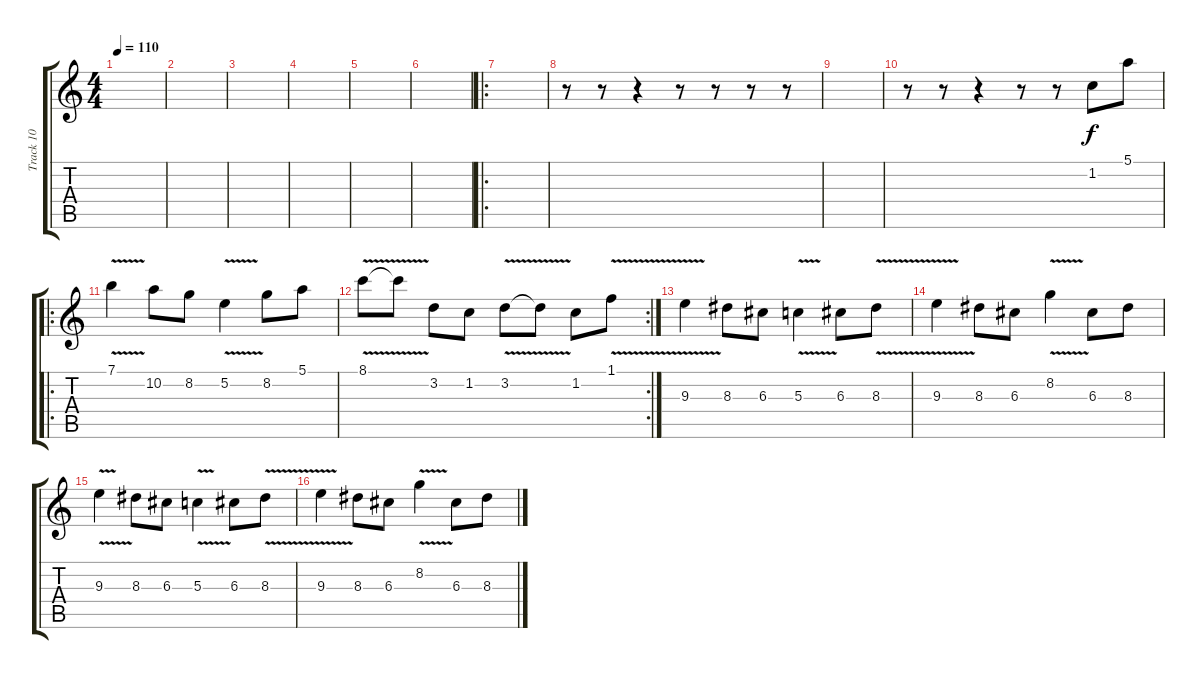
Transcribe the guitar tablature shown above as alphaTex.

\track ("Track 10" "Track 10") {instrument distortionguitar}
\staff {score tabs}
\tuning (E4 B3 G3 D3 A2 E2) {hide}
\ts (4 4)
\tempo 110
\clef g2
\ks c
|
|
|
|
|
|
\ro
|
r.8 r.8 r.4 r.8 r.8 r.8 r.8 |
|
r.8 r.8 r.4 r.8 r.8 1.2.8 5.1.8 |
\ro
7.1{v}.4 10.2.8 8.2.8 5.2{v}.4 8.2.8 5.1.8 |
\rc 2
8.1{v}.8 8.1{t}.8 3.2.8 1.2.8 3.2{v}.8 3.2{t}.8 1.2.8 1.1{v}.8 |
9.3{v}.4 8.3.8 6.3.8 5.3{v}.4 6.3.8 8.3{v}.8 |
9.3{v}.4 8.3.8 6.3.8 8.2{v}.4 6.3.8 8.3.8 |
9.3{v}.4 8.3.8 6.3.8 5.3{v}.4 6.3.8 8.3{v}.8 |
9.3{v}.4 8.3.8 6.3.8 8.2{v}.4 6.3.8 8.3.8
